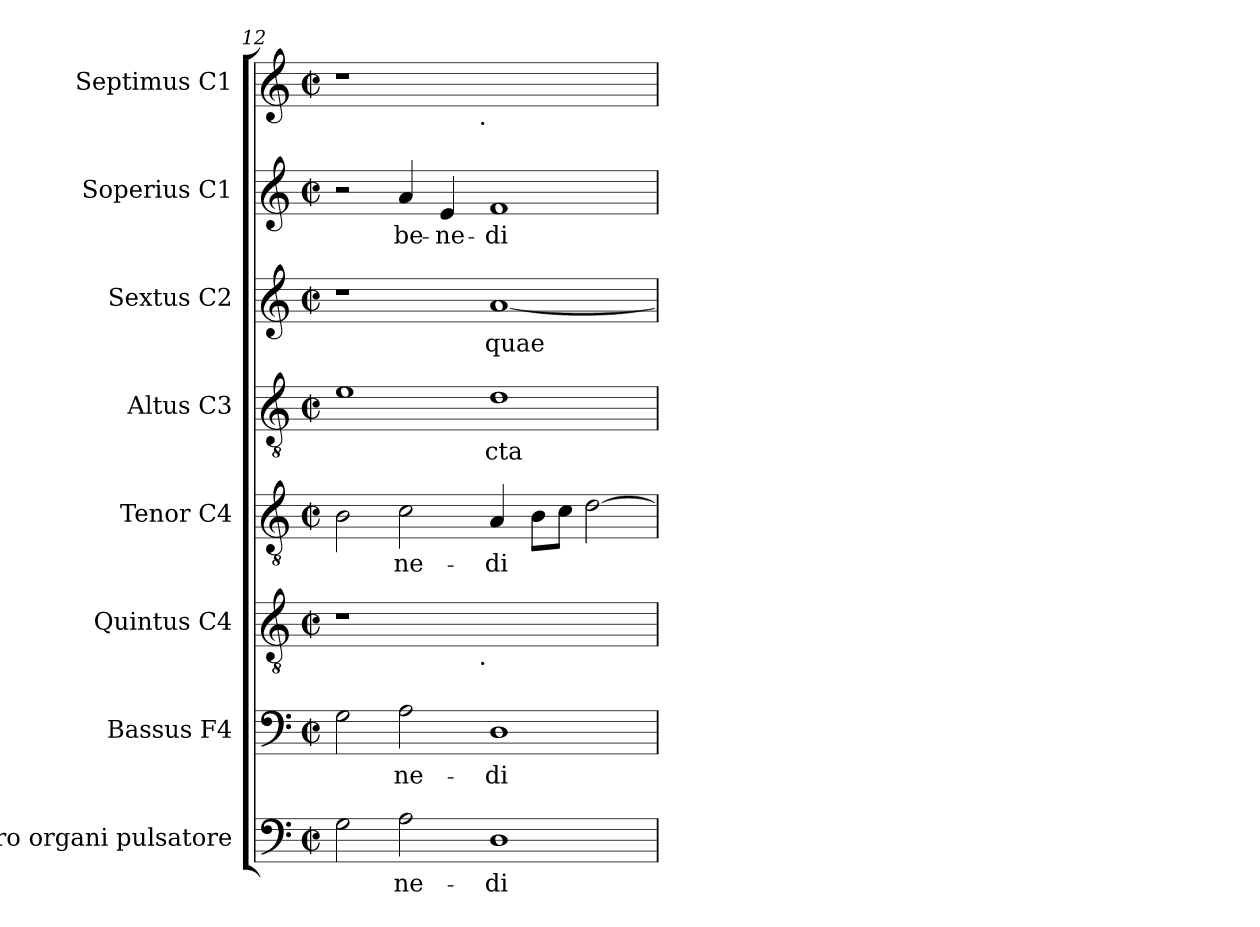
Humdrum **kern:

**kern	**text	**kern	**text	**kern	**kern	**text	**kern	**text	**kern	**text	**kern	**text	**kern
*part8	*part8	*part7	*part7	*part6	*part5	*part5	*part4	*part4	*part3	*part3	*part2	*part2	*part1
*staff8	*staff8	*staff7	*staff7	*staff6	*staff5	*staff5	*staff4	*staff4	*staff3	*staff3	*staff2	*staff2	*staff1
*I"pro organi  pulsatore	*	*I"Bassus  F4	*	*I"Quintus  C4	*I"Tenor  C4	*	*I"Altus  C3	*	*I"Sextus  C2	*	*I"Soperius  C1	*	*I"Septimus  C1
*clefF4	*	*clefF4	*	*clefGv2	*clefGv2	*	*clefGv2	*	*clefG2	*	*clefG2	*	*clefG2
*k[]	*	*k[]	*	*k[]	*k[]	*	*k[]	*	*k[]	*	*k[]	*	*k[]
*C:	*	*C:	*	*C:	*C:	*	*C:	*	*C:	*	*C:	*	*C:
*M2/2	*	*M2/2	*	*M2/2	*M2/2	*	*M2/2	*	*M2/2	*	*M2/2	*	*M2/2
*met(c|)	*	*met(c|)	*	*met(c|)	*met(c|)	*	*met(c|)	*	*met(c|)	*	*met(c|)	*	*met(c|)
=12	=12	=12	=12	=12	=12	=12	=12	=12	=12	=12	=12	=12	=12
!	!LO:LY:a:cj	!	!LO:LY:b:cj	!	!	!LO:LY:b:rj	!	!LO:LY:b:rj	!	!	!	!	!
*	*	*	*	*^	*	*	*	*	*	*	*	*	*^
2G\	--	2G\	--	1r	2ryy	2B\	--	1e	--	1r	.	2r	.	1r	2ryy
!	!LO:LY:a:cj	!	!LO:LY:b:cj	!	!	!	!LO:LY:b:rj	!	!	!	!	!	!LO:LY:b:cj	!	!
2A\	-ne-	2A\	-ne-	.	4...ryy	2c\	-ne-	.	.	.	.	4a/	be-	.	4...ryy
!	!	!	!	!	!	!	!	!	!	!	!	!	!LO:LY:b:cj	!	!
.	.	.	.	.	.	.	.	.	.	.	.	4e/	-ne-	.	.
!	!	!	!	!	!	!	!	!	!	!	!	!	!	!	!LO:TX:b:t=.
!	!	!	!	!	!LO:TX:b:t=.	!	!	!	!	!	!	!	!	!	!
.	.	.	.	.	1ryy	.	.	.	.	.	.	.	.	.	1ryy
!	!LO:LY:a:cj	!	!LO:LY:b:cj	!	!	!	!LO:LY:b:rj	!	!LO:LY:b:rj	!	!LO:LY:b:cj	!	!LO:LY:b:cj	!	!
1D	-di-	1D	-di-	1ryy	.	4A/	-di-	1d	-cta	[>1a	quae	1f	-di-	1ryy	.
!	!	!	!	!	!	!	!LO:LY:b:rj	!	!	!	!	!	!	!	!
.	.	.	.	.	.	8B\L	--	.	.	.	.	.	.	.	.
!	!	!	!	!	!	!	!LO:LY:b:rj	!	!	!	!	!	!	!	!
.	.	.	.	.	.	8c\J	--	.	.	.	.	.	.	.	.
!	!	!	!	!	!	!	!LO:LY:b:rj	!	!	!	!	!	!	!	!
.	.	.	.	.	.	[>2d\	--	.	.	.	.	.	.	.	.
.	.	.	.	.	32ryy	.	.	.	.	.	.	.	.	.	32ryy
*	*	*	*	*v	*v	*	*	*	*	*	*	*	*	*v	*v
=	=	=	=	=	=	=	=	=	=	=	=	=	=
*-	*-	*-	*-	*-	*-	*-	*-	*-	*-	*-	*-	*-	*-
